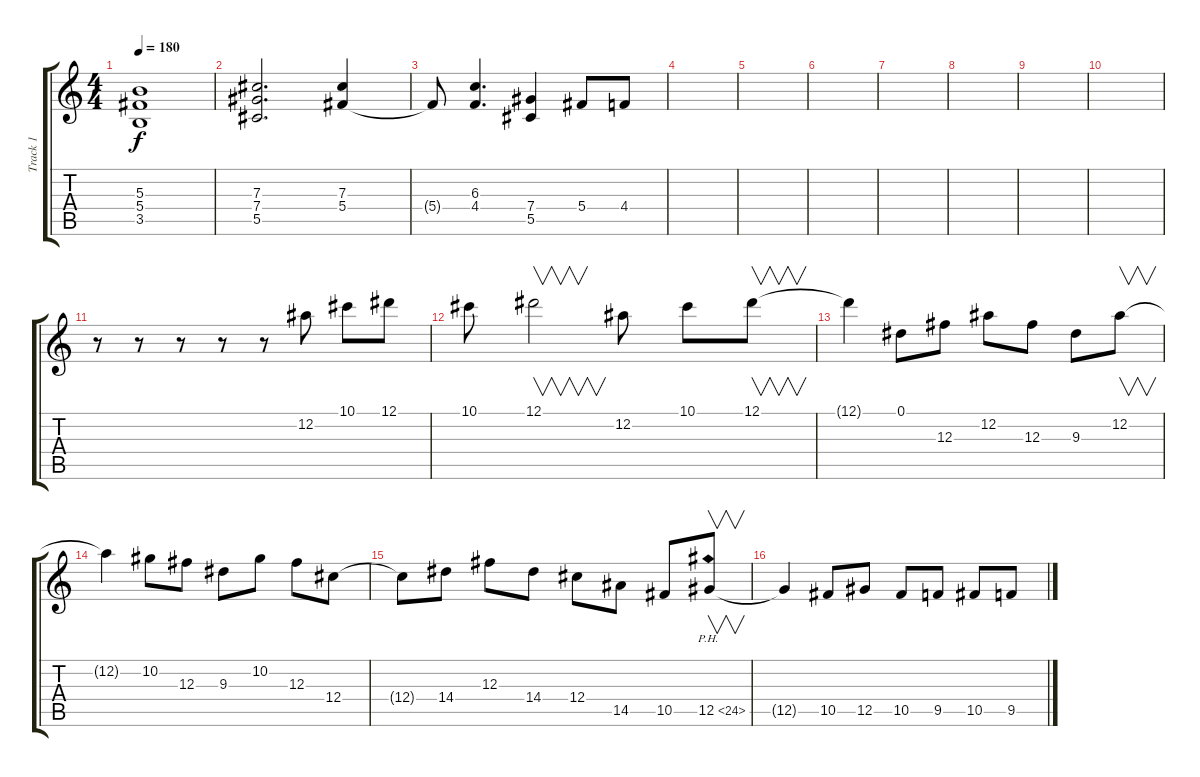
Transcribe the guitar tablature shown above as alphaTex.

\track ("Track 1" "Track 1") {instrument distortionguitar}
\staff {score tabs}
\tuning (Eb4 Bb3 Gb3 Db3 Ab2 Eb2) {hide}
\ts (4 4)
\tempo 180
\clef g2
\ks c
(5.3{t} 5.4{t} 3.5{t}).1{dy f} |
(7.3 7.4 5.5).2{d} (7.3 5.4).4 |
5.4{t}.8 (6.3 4.4).4{d} (7.4 5.5).4 5.4.8 4.4.8 |
|
|
|
|
|
|
|
r.8 r.8 r.8 r.8 r.8 12.2.8 10.1.8 12.1.8 |
10.1.8 12.1.2{v} 12.2.8 10.1.8 12.1.8{v} |
12.1{t}.4 0.1.8 12.3.8 12.2.8 12.3.8 9.3.8 12.2.8{v} |
12.2{t}.4 10.2.8 12.3.8 9.3.8 10.2.8 12.3.8 12.4.8 |
12.4{t}.8 14.4.8 12.3.8 14.4.8 12.4.8 14.5.8 10.5.8 12.5{ph 12}.8{v} |
12.5{t}.4 10.5.8 12.5.8 10.5.8 9.5.8 10.5.8 9.5.8
